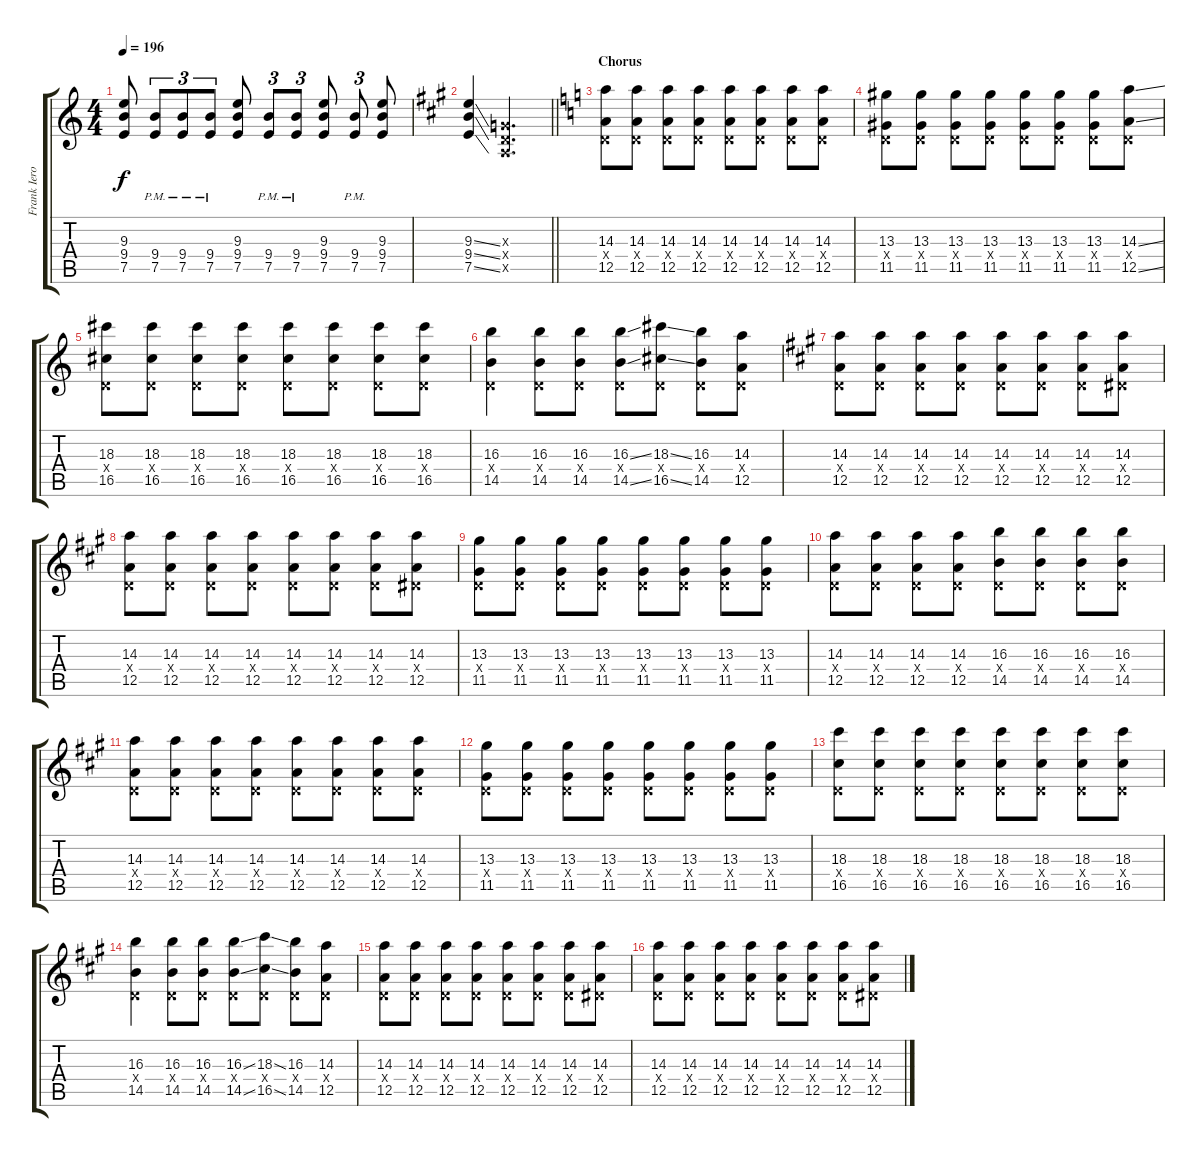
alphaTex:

\track ("Frank Iero Guitarra 2" "Frank Iero") {instrument distortionguitar}
\staff {score tabs}
\tuning (E4 B3 G3 D3 A2 E2) {hide}
\ts (4 4)
\tempo 196
\clef g2
\ks c
(9.3 9.4 7.5).8{dy f} (9.4{pm} 7.5{pm}).8{tu (3 2)} (9.4{pm} 7.5{pm}).8{tu (3 2)} (9.4{pm} 7.5{pm}).8{tu (3 2)} (9.3 9.4 7.5).8 (9.4{pm} 7.5{pm}).8{tu (3 2)} (9.4{pm} 7.5{pm}).8{tu (3 2)} (9.3 9.4 7.5).8 (9.4{pm} 7.5{pm}).8{tu (3 2)} (9.3 9.4 7.5).8 |
\barLineRight lightlight
\ks a
(9.3{ss} 9.4{ss} 7.5{ss}).4 (0.3{x} 0.4{x} 0.5{x}).2{d} |
\section ("" "Chorus")
\ks c
(14.3 0.4{x} 12.5).8 (14.3 0.4{x} 12.5).8 (14.3 0.4{x} 12.5).8 (14.3 0.4{x} 12.5).8 (14.3 0.4{x} 12.5).8 (14.3 0.4{x} 12.5).8 (14.3 0.4{x} 12.5).8 (14.3 0.4{x} 12.5).8 |
(13.3 0.4{x} 11.5).8 (13.3 0.4{x} 11.5).8 (13.3 0.4{x} 11.5).8 (13.3 0.4{x} 11.5).8 (13.3 0.4{x} 11.5).8 (13.3 0.4{x} 11.5).8 (13.3 0.4{x} 11.5).8 (14.3{ss} 0.4{x} 12.5{ss}).8 |
(18.3 0.4{x} 16.5).8 (18.3 0.4{x} 16.5).8 (18.3 0.4{x} 16.5).8 (18.3 0.4{x} 16.5).8 (18.3 0.4{x} 16.5).8 (18.3 0.4{x} 16.5).8 (18.3 0.4{x} 16.5).8 (18.3 0.4{x} 16.5).8 |
(16.3 0.4{x} 14.5).4 (16.3 0.4{x} 14.5).8 (16.3 0.4{x} 14.5).8 (16.3{ss} 0.4{x} 14.5{ss}).8 (18.3{ss} 0.4{x} 16.5{ss}).8 (16.3 0.4{x} 14.5).8 (14.3 0.4{x} 12.5).8 |
\ks a
(14.3 0.4{x} 12.5).8 (14.3 0.4{x} 12.5).8 (14.3 0.4{x} 12.5).8 (14.3 0.4{x} 12.5).8 (14.3 0.4{x} 12.5).8 (14.3 0.4{x} 12.5).8 (14.3 0.4{x} 12.5).8 (14.3 1.4{x} 12.5).8 |
(14.3 0.4{x} 12.5).8 (14.3 0.4{x} 12.5).8 (14.3 0.4{x} 12.5).8 (14.3 0.4{x} 12.5).8 (14.3 0.4{x} 12.5).8 (14.3 0.4{x} 12.5).8 (14.3 0.4{x} 12.5).8 (14.3 1.4{x} 12.5).8 |
(13.3 0.4{x} 11.5).8 (13.3 0.4{x} 11.5).8 (13.3 0.4{x} 11.5).8 (13.3 0.4{x} 11.5).8 (13.3 0.4{x} 11.5).8 (13.3 0.4{x} 11.5).8 (13.3 0.4{x} 11.5).8 (13.3 0.4{x} 11.5).8 |
(14.3 0.4{x} 12.5).8 (14.3 0.4{x} 12.5).8 (14.3 0.4{x} 12.5).8 (14.3 0.4{x} 12.5).8 (16.3 0.4{x} 14.5).8 (16.3 0.4{x} 14.5).8 (16.3 0.4{x} 14.5).8 (16.3 0.4{x} 14.5).8 |
(14.3 0.4{x} 12.5).8 (14.3 0.4{x} 12.5).8 (14.3 0.4{x} 12.5).8 (14.3 0.4{x} 12.5).8 (14.3 0.4{x} 12.5).8 (14.3 0.4{x} 12.5).8 (14.3 0.4{x} 12.5).8 (14.3 0.4{x} 12.5).8 |
(13.3 0.4{x} 11.5).8 (13.3 0.4{x} 11.5).8 (13.3 0.4{x} 11.5).8 (13.3 0.4{x} 11.5).8 (13.3 0.4{x} 11.5).8 (13.3 0.4{x} 11.5).8 (13.3 0.4{x} 11.5).8 (13.3 0.4{x} 11.5).8 |
(18.3 0.4{x} 16.5).8 (18.3 0.4{x} 16.5).8 (18.3 0.4{x} 16.5).8 (18.3 0.4{x} 16.5).8 (18.3 0.4{x} 16.5).8 (18.3 0.4{x} 16.5).8 (18.3 0.4{x} 16.5).8 (18.3 0.4{x} 16.5).8 |
(16.3 0.4{x} 14.5).4 (16.3 0.4{x} 14.5).8 (16.3 0.4{x} 14.5).8 (16.3{ss} 0.4{x} 14.5{ss}).8 (18.3{ss} 0.4{x} 16.5{ss}).8 (16.3 0.4{x} 14.5).8 (14.3 0.4{x} 12.5).8 |
(14.3 0.4{x} 12.5).8 (14.3 0.4{x} 12.5).8 (14.3 0.4{x} 12.5).8 (14.3 0.4{x} 12.5).8 (14.3 0.4{x} 12.5).8 (14.3 0.4{x} 12.5).8 (14.3 0.4{x} 12.5).8 (14.3 1.4{x} 12.5).8 |
(14.3 0.4{x} 12.5).8 (14.3 0.4{x} 12.5).8 (14.3 0.4{x} 12.5).8 (14.3 0.4{x} 12.5).8 (14.3 0.4{x} 12.5).8 (14.3 0.4{x} 12.5).8 (14.3 0.4{x} 12.5).8 (14.3 1.4{x} 12.5).8
